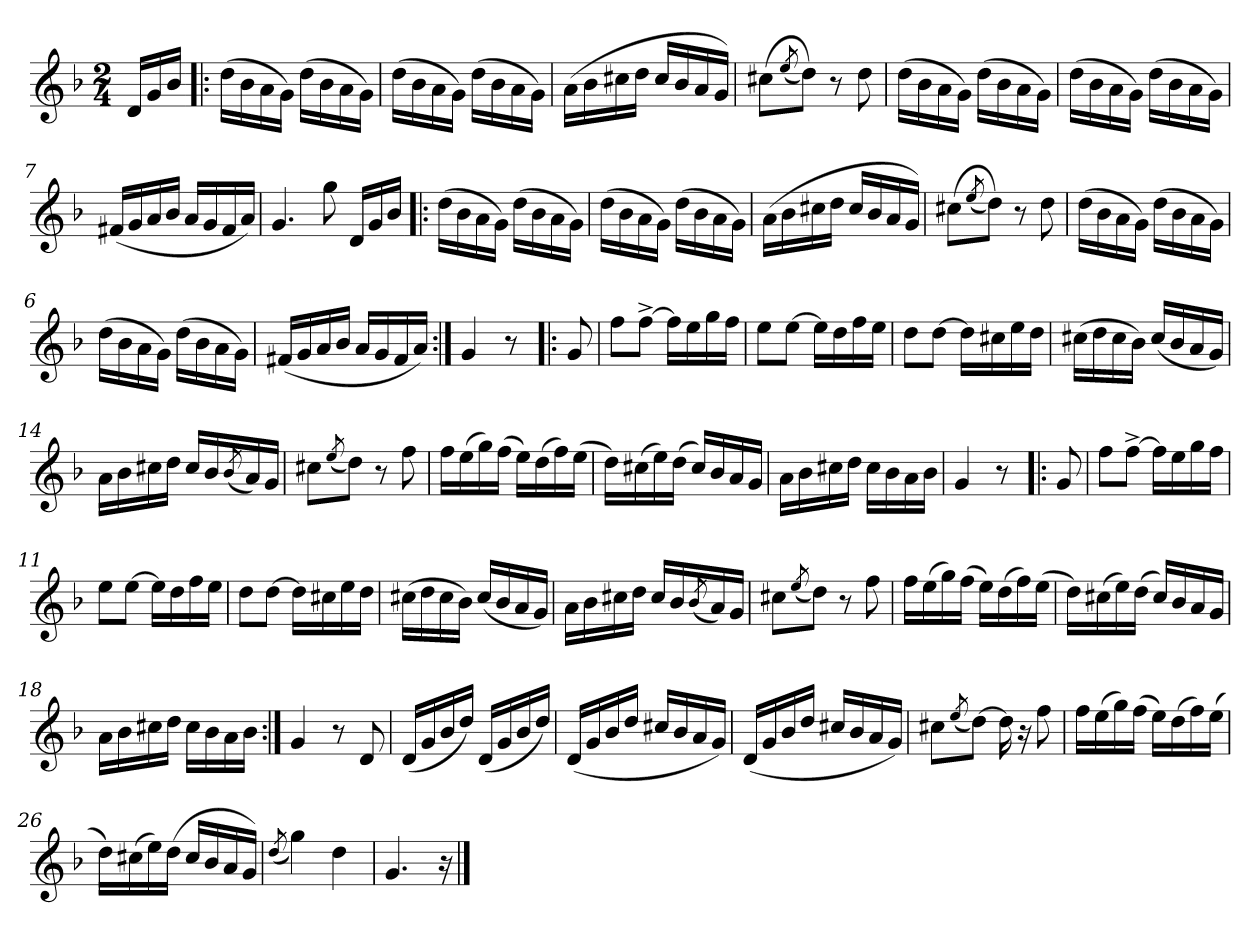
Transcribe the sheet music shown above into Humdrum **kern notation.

**kern
*part1
*staff1
*clefG2
*k[b-]
*G:dor
*M2/4
=
16dLL
16g
16b-JJ
=1!|:
(16ddLL
16b-
16a
16gJJ)
(16ddLL
16b-
16a
16gJJ)
=2
(16ddLL
16b-
16a
16gJJ)
(16ddLL
16b-
16a
16gJJ)
=3
(16aLL
16b-
16cc#X
16ddJJ
16cc#LL
16b-
16a
16gJJ)
=4
(8cc#XL
(8qee/
8ddJ))
8r
8dd
=5
(16ddLL
16b-
16a
16gJJ)
(16ddLL
16b-
16a
16gJJ)
=6
(16ddLL
16b-
16a
16gJJ)
(16ddLL
16b-
16a
16gJJ)
=7
(16f#XLL
16g
16a
16b-JJ
16aLL
16g
16f#
16aJJ)
=8
4.g
8gg
16dLL
16g
16b-JJ
=1!|:
(16ddLL
16b-
16a
16gJJ)
(16ddLL
16b-
16a
16gJJ)
=2
(16ddLL
16b-
16a
16gJJ)
(16ddLL
16b-
16a
16gJJ)
=3
(16aLL
16b-
16cc#X
16ddJJ
16cc#LL
16b-
16a
16gJJ)
=4
(8cc#XL
(8qee/
8ddJ))
8r
8dd
=5
(16ddLL
16b-
16a
16gJJ)
(16ddLL
16b-
16a
16gJJ)
=6
(16ddLL
16b-
16a
16gJJ)
(16ddLL
16b-
16a
16gJJ)
=7
(16f#XLL
16g
16a
16b-JJ
16aLL
16g
16f#
16aJJ)
=9:|!
4g
8r
=!|:
8g
=10
8ffL
[8ff^J
16ffLL]
16ee
16gg
16ffJJ
=11
8eeL
[8eeJ
16eeLL]
16dd
16ff
16eeJJ
=12
8ddL
[8ddJ
16ddLL]
16cc#X
16ee
16ddJJ
=13
(16cc#XLL
16dd
16cc#
16b-JJ)
(16cc#LL
16b-
16a
16gJJ)
=14
16aLL
16b-
16cc#X
16ddJJ
16cc#LL
16b-
(8qb-/
16a)
16gJJ
=15
8cc#XL
(8qee/
8ddJ)
8r
8ff
=16
16ffLL
(16ee
16gg)
(16ffJJ
16eeLL)
(16dd
16ff)
(16eeJJ
=17
16ddLL)
(16cc#X
16ee)
(16ddJJ
16cc#LL)
16b-
16a
16gJJ
=18
16aLL
16b-
16cc#X
16ddJJ
16cc#LL
16b-
16a
16b-JJ
=19
4g
8r
=!|:
8g
=10
8ffL
[8ff^J
16ffLL]
16ee
16gg
16ffJJ
=11
8eeL
[8eeJ
16eeLL]
16dd
16ff
16eeJJ
=12
8ddL
[8ddJ
16ddLL]
16cc#X
16ee
16ddJJ
=13
(16cc#XLL
16dd
16cc#
16b-JJ)
(16cc#LL
16b-
16a
16gJJ)
=14
16aLL
16b-
16cc#X
16ddJJ
16cc#LL
16b-
(8qb-/
16a)
16gJJ
=15
8cc#XL
(8qee/
8ddJ)
8r
8ff
=16
16ffLL
(16ee
16gg)
(16ffJJ
16eeLL)
(16dd
16ff)
(16eeJJ
=17
16ddLL)
(16cc#X
16ee)
(16ddJJ
16cc#LL)
16b-
16a
16gJJ
=18
16aLL
16b-
16cc#X
16ddJJ
16cc#LL
16b-
16a
16b-JJ
=20:|!
4g
8r
8d
=21
(16dLL
16g
16b-
16ddJJ)
(16dLL
16g
16b-
16ddJJ)
=22
(16dLL
16g
16b-
16ddJJ
16cc#XLL
16b-
16a
16gJJ)
=23
(16dLL
16g
16b-
16ddJJ
16cc#XLL
16b-
16a
16gJJ)
=24
8cc#XL
(8qee/
[8ddJ)
16dd]
16r
8ff
=25
16ffLL
(16ee
16gg)
(16ffJJ
16eeLL)
(16dd
16ff)
(16eeJJ
=26
16ddLL)
(16cc#X
16ee)
(16ddJJ
16cc#LL
16b-
16a
16gJJ)
=27
(8qdd/
4gg)
4dd
=28
4.g
16r
==
*-
